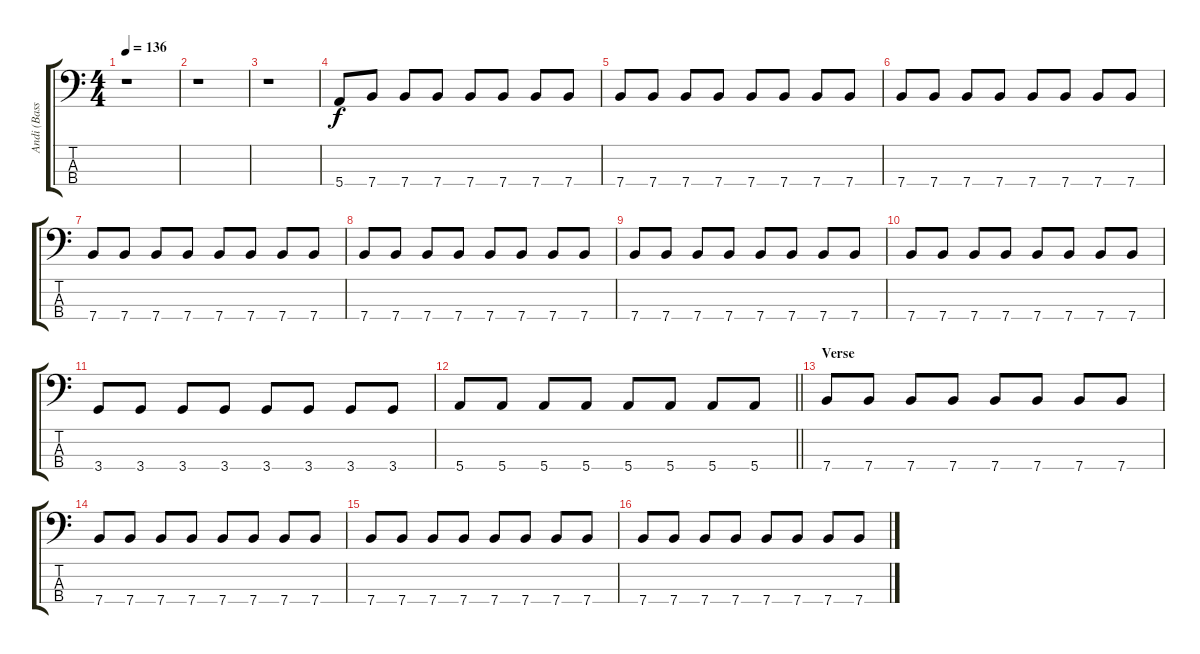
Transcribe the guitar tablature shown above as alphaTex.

\track ("Andi (Bass)" "Andi (Bass") {instrument electricbasspick}
\staff {score tabs}
\tuning (G2 D2 A1 E1) {hide}
\ts (4 4)
\tempo 136
\clef f4
\ks c
r.1{dy f} |
r.1 |
r.1 |
5.4.8 7.4.8 7.4.8 7.4.8 7.4.8 7.4.8 7.4.8 7.4.8 |
7.4.8 7.4.8 7.4.8 7.4.8 7.4.8 7.4.8 7.4.8 7.4.8 |
7.4.8 7.4.8 7.4.8 7.4.8 7.4.8 7.4.8 7.4.8 7.4.8 |
7.4.8 7.4.8 7.4.8 7.4.8 7.4.8 7.4.8 7.4.8 7.4.8 |
7.4.8 7.4.8 7.4.8 7.4.8 7.4.8 7.4.8 7.4.8 7.4.8 |
7.4.8 7.4.8 7.4.8 7.4.8 7.4.8 7.4.8 7.4.8 7.4.8 |
7.4.8 7.4.8 7.4.8 7.4.8 7.4.8 7.4.8 7.4.8 7.4.8 |
3.4.8 3.4.8 3.4.8 3.4.8 3.4.8 3.4.8 3.4.8 3.4.8 |
\barLineRight lightlight
5.4.8 5.4.8 5.4.8 5.4.8 5.4.8 5.4.8 5.4.8 5.4.8 |
\section ("" "Verse")
7.4.8 7.4.8 7.4.8 7.4.8 7.4.8 7.4.8 7.4.8 7.4.8 |
7.4.8 7.4.8 7.4.8 7.4.8 7.4.8 7.4.8 7.4.8 7.4.8 |
7.4.8 7.4.8 7.4.8 7.4.8 7.4.8 7.4.8 7.4.8 7.4.8 |
7.4.8 7.4.8 7.4.8 7.4.8 7.4.8 7.4.8 7.4.8 7.4.8
